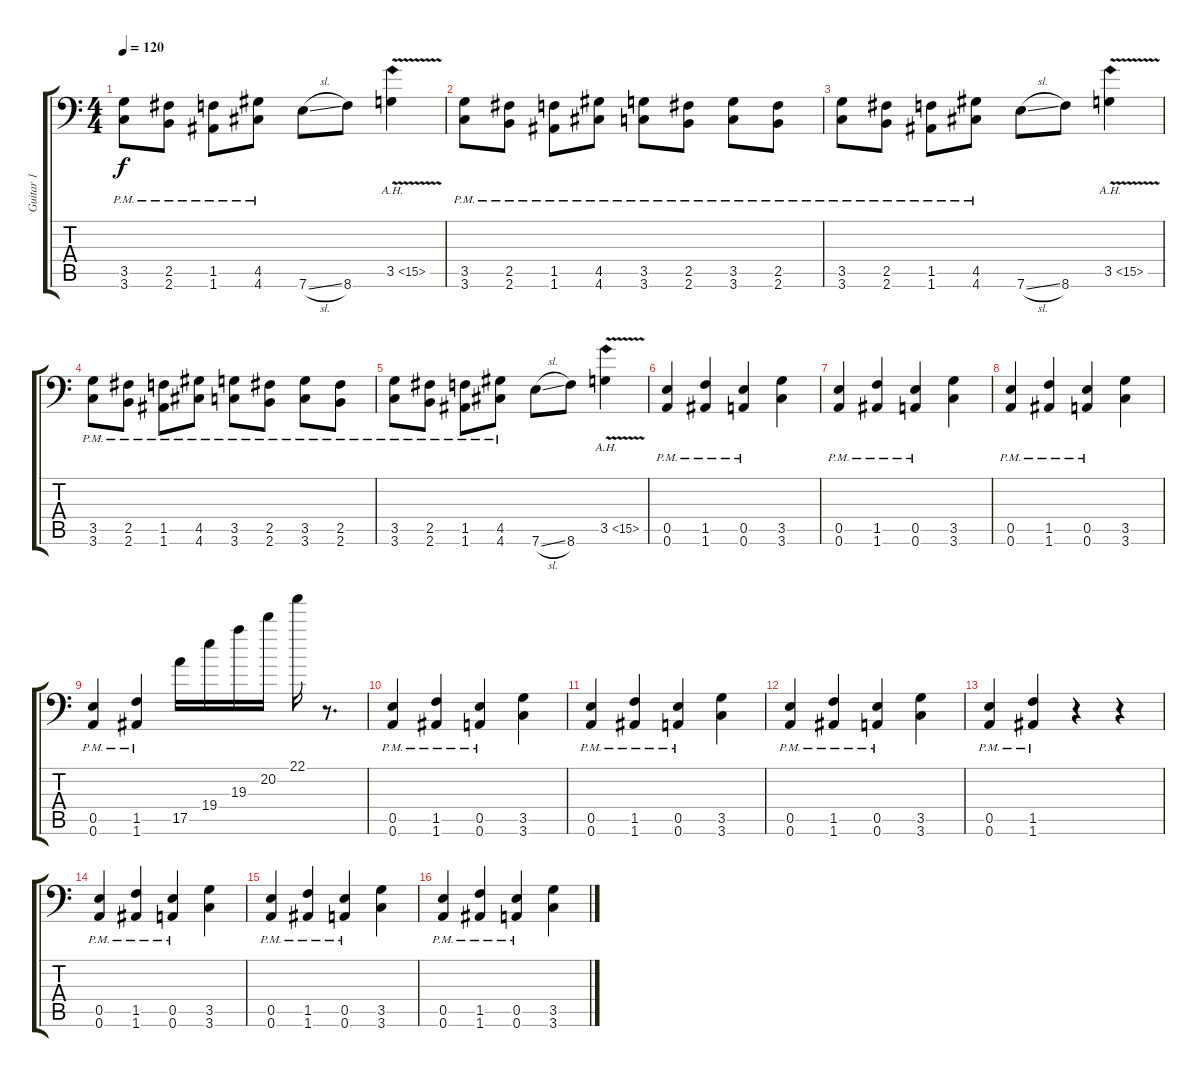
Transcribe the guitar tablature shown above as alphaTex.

\track ("Guitar 1" "Guitar 1") {instrument distortionguitar}
\staff {score tabs}
\tuning (B3 Gb3 D3 A2 E2 A1) {hide}
\ts (4 4)
\tempo 120
\clef f4
\ks c
(3.5{pm} 3.6{pm}).8{dy f} (2.5{pm} 2.6{pm}).8 (1.5{pm} 1.6{pm}).8 (4.5{pm} 4.6{pm}).8 7.6{sl}.8 8.6.8 3.5{ah 12 v}.4 |
(3.5{pm} 3.6{pm}).8 (2.5{pm} 2.6{pm}).8 (1.5{pm} 1.6{pm}).8 (4.5{pm} 4.6{pm}).8 (3.5{pm} 3.6{pm}).8 (2.5{pm} 2.6{pm}).8 (3.5{pm} 3.6{pm}).8 (2.5{pm} 2.6{pm}).8 |
(3.5{pm} 3.6{pm}).8 (2.5{pm} 2.6{pm}).8 (1.5{pm} 1.6{pm}).8 (4.5{pm} 4.6{pm}).8 7.6{sl}.8 8.6.8 3.5{ah 12 v}.4 |
(3.5{pm} 3.6{pm}).8 (2.5{pm} 2.6{pm}).8 (1.5{pm} 1.6{pm}).8 (4.5{pm} 4.6{pm}).8 (3.5{pm} 3.6{pm}).8 (2.5{pm} 2.6{pm}).8 (3.5{pm} 3.6{pm}).8 (2.5{pm} 2.6{pm}).8 |
(3.5{pm} 3.6{pm}).8 (2.5{pm} 2.6{pm}).8 (1.5{pm} 1.6{pm}).8 (4.5{pm} 4.6{pm}).8 7.6{sl}.8 8.6.8 3.5{ah 12 v}.4 |
(0.5{pm} 0.6{pm}).4 (1.5{pm} 1.6{pm}).4 (0.5{pm} 0.6{pm}).4 (3.5 3.6).4 |
(0.5{pm} 0.6{pm}).4 (1.5{pm} 1.6{pm}).4 (0.5{pm} 0.6{pm}).4 (3.5 3.6).4 |
(0.5{pm} 0.6{pm}).4 (1.5{pm} 1.6{pm}).4 (0.5{pm} 0.6{pm}).4 (3.5 3.6).4 |
(0.5{pm} 0.6{pm}).4 (1.5{pm} 1.6{pm}).4 17.5.16 19.4.16 19.3.16 20.2.16 22.1.16 r.8{d} |
(0.5{pm} 0.6{pm}).4 (1.5{pm} 1.6{pm}).4 (0.5{pm} 0.6{pm}).4 (3.5 3.6).4 |
(0.5{pm} 0.6{pm}).4 (1.5{pm} 1.6{pm}).4 (0.5{pm} 0.6{pm}).4 (3.5 3.6).4 |
(0.5{pm} 0.6{pm}).4 (1.5{pm} 1.6{pm}).4 (0.5{pm} 0.6{pm}).4 (3.5 3.6).4 |
(0.5{pm} 0.6{pm}).4 (1.5{pm} 1.6{pm}).4 r.4 r.4 |
(0.5{pm} 0.6{pm}).4 (1.5{pm} 1.6{pm}).4 (0.5{pm} 0.6{pm}).4 (3.5 3.6).4 |
(0.5{pm} 0.6{pm}).4 (1.5{pm} 1.6{pm}).4 (0.5{pm} 0.6{pm}).4 (3.5 3.6).4 |
(0.5{pm} 0.6{pm}).4 (1.5{pm} 1.6{pm}).4 (0.5{pm} 0.6{pm}).4 (3.5 3.6).4
